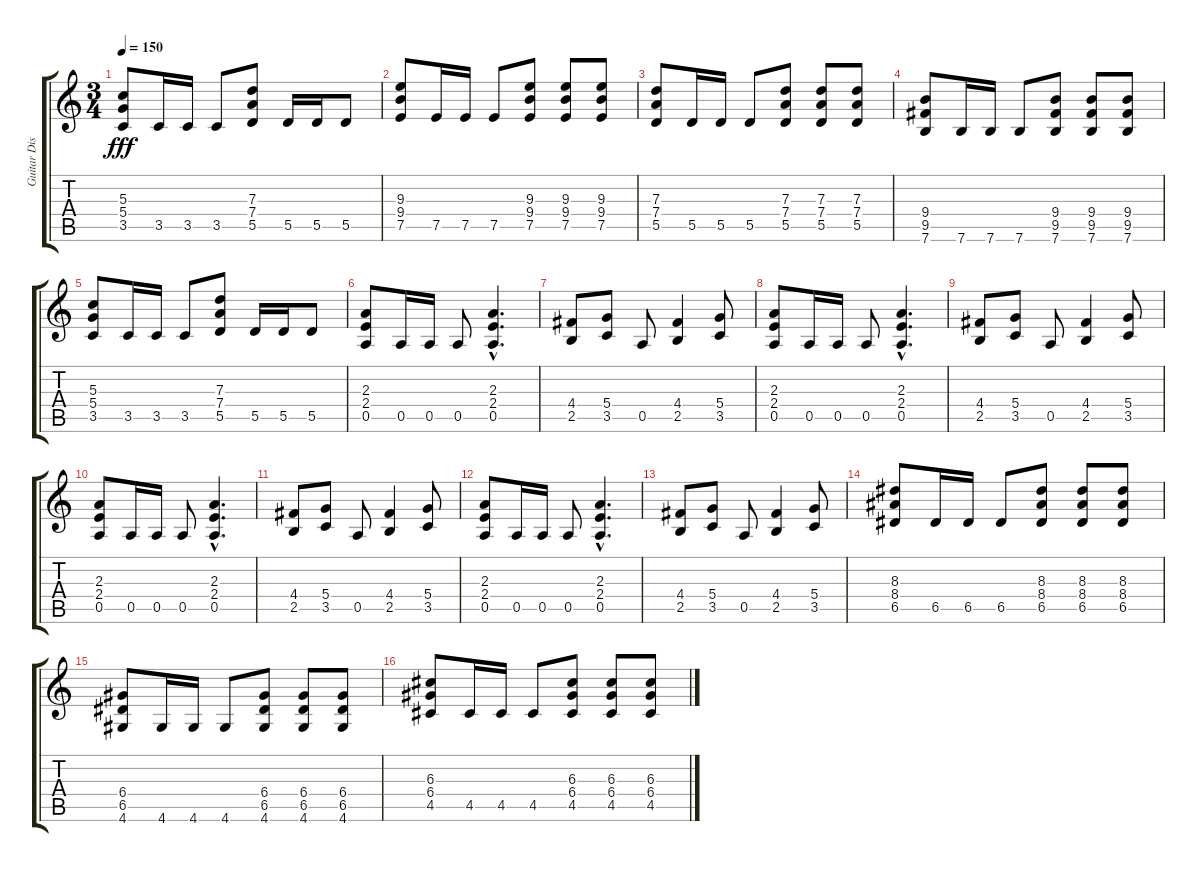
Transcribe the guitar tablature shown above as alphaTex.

\track ("Guitar Distortion 1" "Guitar Dis") {instrument distortionguitar}
\staff {score tabs}
\tuning (E4 B3 G3 D3 A2 E2) {hide}
\ts (3 4)
\tempo 150
\clef g2
\ks c
(5.3 5.4 3.5).8{dy fff} 3.5.16 3.5.16 3.5.8 (7.3 7.4 5.5).8 5.5.16 5.5.16 5.5.8 |
(9.3 9.4 7.5).8 7.5.16 7.5.16 7.5.8 (9.3 9.4 7.5).8 (9.3 9.4 7.5).8 (9.3 9.4 7.5).8 |
(7.3 7.4 5.5).8 5.5.16 5.5.16 5.5.8 (7.3 7.4 5.5).8 (7.3 7.4 5.5).8 (7.3 7.4 5.5).8 |
(9.4 9.5 7.6).8 7.6.16 7.6.16 7.6.8 (9.4 9.5 7.6).8 (9.4 9.5 7.6).8 (9.4 9.5 7.6).8 |
(5.3 5.4 3.5).8 3.5.16 3.5.16 3.5.8 (7.3 7.4 5.5).8 5.5.16 5.5.16 5.5.8 |
(2.3 2.4 0.5).8 0.5.16 0.5.16 0.5.8 (2.3{hac} 2.4{hac} 0.5{hac}).4{d} |
(4.4 2.5).8 (5.4 3.5).8 0.5.8 (4.4 2.5).4 (5.4 3.5).8 |
(2.3 2.4 0.5).8 0.5.16 0.5.16 0.5.8 (2.3{hac} 2.4{hac} 0.5{hac}).4{d} |
(4.4 2.5).8 (5.4 3.5).8 0.5.8 (4.4 2.5).4 (5.4 3.5).8 |
(2.3 2.4 0.5).8 0.5.16 0.5.16 0.5.8 (2.3{hac} 2.4{hac} 0.5{hac}).4{d} |
(4.4 2.5).8 (5.4 3.5).8 0.5.8 (4.4 2.5).4 (5.4 3.5).8 |
(2.3 2.4 0.5).8 0.5.16 0.5.16 0.5.8 (2.3{hac} 2.4{hac} 0.5{hac}).4{d} |
(4.4 2.5).8 (5.4 3.5).8 0.5.8 (4.4 2.5).4 (5.4 3.5).8 |
(8.3 8.4 6.5).8 6.5.16 6.5.16 6.5.8 (8.3 8.4 6.5).8 (8.3 8.4 6.5).8 (8.3 8.4 6.5).8 |
(6.4 6.5 4.6).8 4.6.16 4.6.16 4.6.8 (6.4 6.5 4.6).8 (6.4 6.5 4.6).8 (6.4 6.5 4.6).8 |
(6.3 6.4 4.5).8 4.5.16 4.5.16 4.5.8 (6.3 6.4 4.5).8 (6.3 6.4 4.5).8 (6.3 6.4 4.5).8
